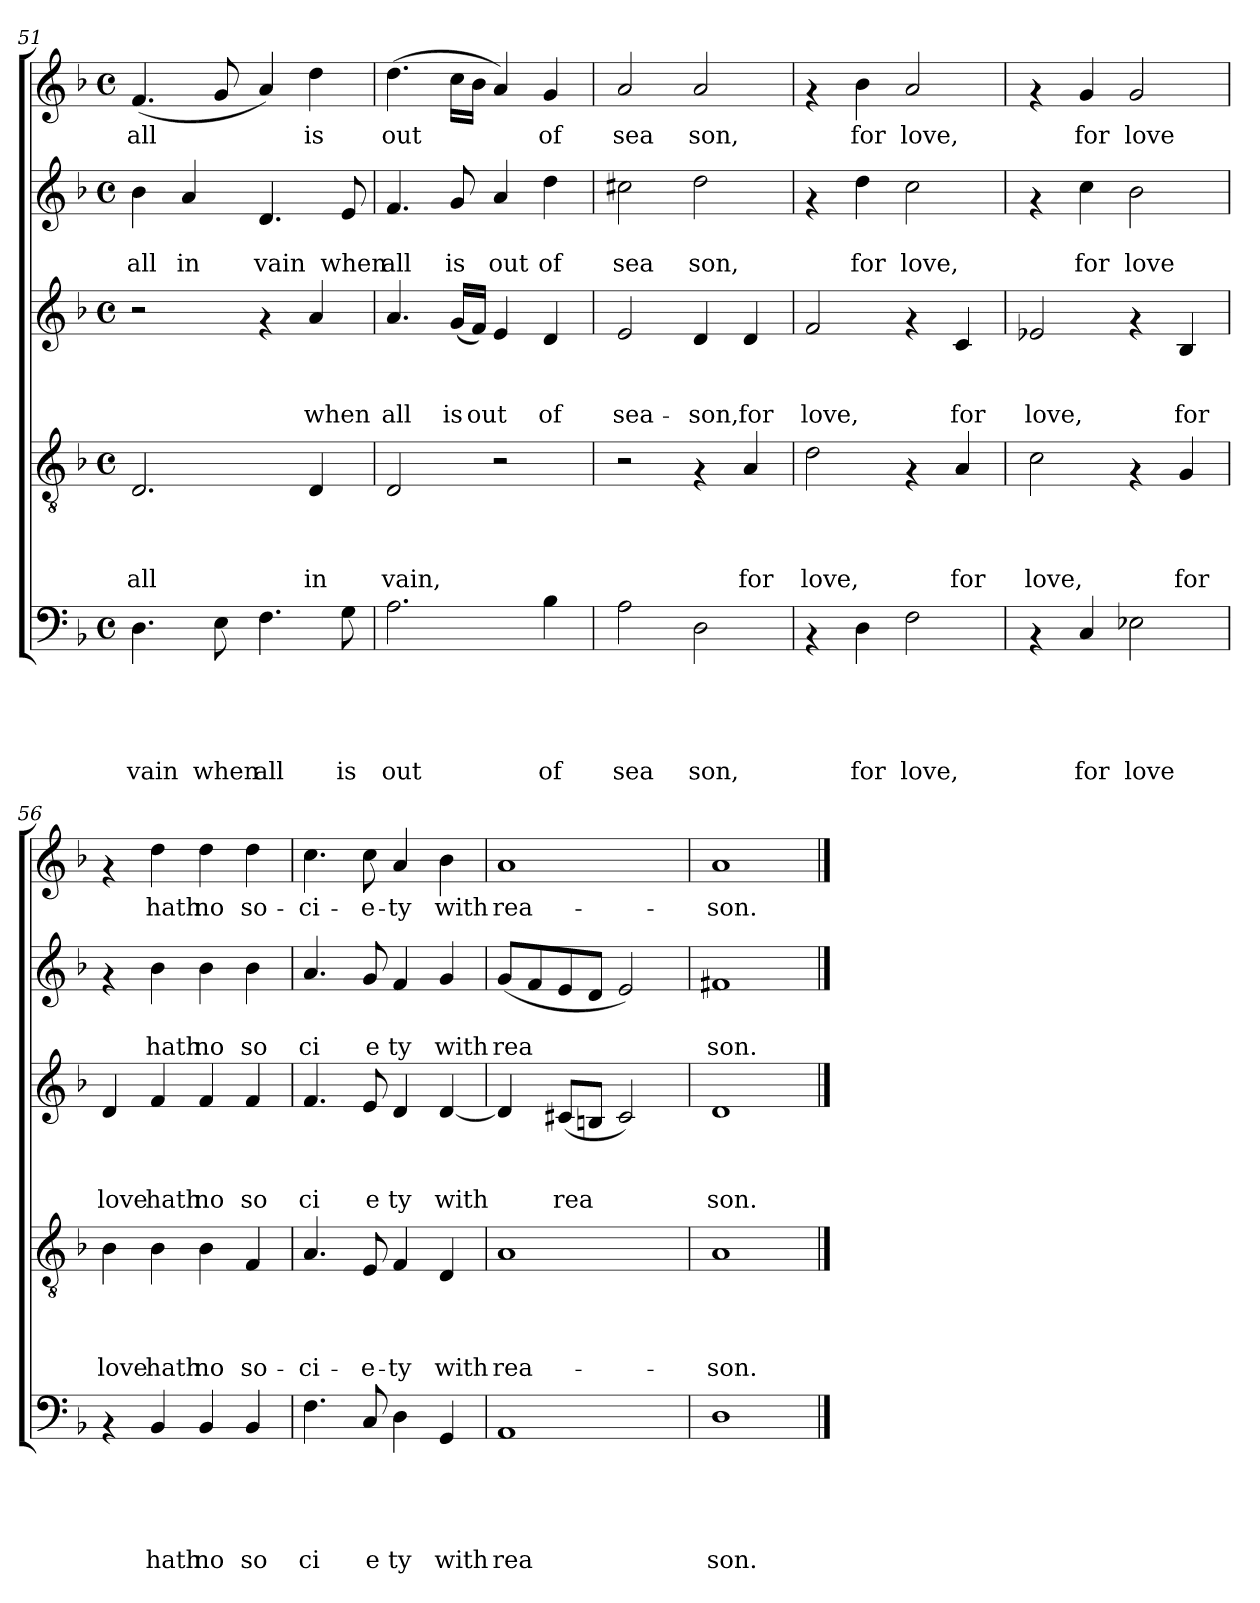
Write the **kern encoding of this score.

**kern	**text	**text	**text	**text	**text	**kern	**text	**text	**text	**text	**kern	**text	**text	**text	**kern	**text	**text	**kern	**text
*part5	*part5	*part5	*part5	*part5	*part5	*part4	*part4	*part4	*part4	*part4	*part3	*part3	*part3	*part3	*part2	*part2	*part2	*part1	*part1
*staff5	*staff5	*staff5	*staff5	*staff5	*staff5	*staff4	*staff4	*staff4	*staff4	*staff4	*staff3	*staff3	*staff3	*staff3	*staff2	*staff2	*staff2	*staff1	*staff1
*clefF4	*	*	*	*	*	*clefGv2	*	*	*	*	*clefG2	*	*	*	*clefG2	*	*	*clefG2	*
*k[b-]	*	*	*	*	*	*k[b-]	*	*	*	*	*k[b-]	*	*	*	*k[b-]	*	*	*k[b-]	*
*F:	*	*	*	*	*	*F:	*	*	*	*	*F:	*	*	*	*F:	*	*	*F:	*
*M4/4	*	*	*	*	*	*M4/4	*	*	*	*	*M4/4	*	*	*	*M4/4	*	*	*M4/4	*
*met(c)	*	*	*	*	*	*met(c)	*	*	*	*	*met(c)	*	*	*	*met(c)	*	*	*met(c)	*
=51	=51	=51	=51	=51	=51	=51	=51	=51	=51	=51	=51	=51	=51	=51	=51	=51	=51	=51	=51
!	!	!	!	!	!LO:LY:b	!	!	!	!	!LO:LY:b	!	!	!	!	!	!	!LO:LY:b	!	!LO:LY:b
4.D\	.	.	.	.	vain	2.D/	.	.	.	all	2r	.	.	.	4b-\	.	all	(<4.f/	all
!	!	!	!	!	!	!	!	!	!	!	!	!	!	!	!	!	!LO:LY:b	!	!
.	.	.	.	.	.	.	.	.	.	.	.	.	.	.	4a/	.	in	.	.
!	!	!	!	!	!LO:LY:b	!	!	!	!	!	!	!	!	!	!	!	!	!	!
8E\	.	.	.	.	when	.	.	.	.	.	.	.	.	.	.	.	.	8g/	.
!	!	!	!	!	!LO:LY:b	!	!	!	!	!	!	!	!	!	!	!	!LO:LY:b	!	!
4.F\	.	.	.	.	all	.	.	.	.	.	4rf	.	.	.	4.d/	.	vain	4a/)	.
!	!	!	!	!	!	!	!	!	!	!LO:LY:b	!	!	!	!LO:LY:b	!	!	!	!	!LO:LY:b
.	.	.	.	.	.	4D/	.	.	.	in	4a/	.	.	when	.	.	.	4dd\	is
!	!	!	!	!	!LO:LY:b	!	!	!	!	!	!	!	!	!	!	!	!LO:LY:b	!	!
8G\	.	.	.	.	is	.	.	.	.	.	.	.	.	.	8e/	.	when	.	.
=52	=52	=52	=52	=52	=52	=52	=52	=52	=52	=52	=52	=52	=52	=52	=52	=52	=52	=52	=52
!	!	!	!	!	!LO:LY:b	!	!	!	!	!LO:LY:b	!	!	!	!LO:LY:b	!	!	!LO:LY:b	!	!LO:LY:b
2.A\	.	.	.	.	out	2D/	.	.	.	vain,	4.a/	.	.	all	4.f/	.	all	(>4.dd\	out
!	!	!	!	!	!	!	!	!	!	!	!	!	!	!LO:LY:b	!	!	!LO:LY:b	!	!
.	.	.	.	.	.	.	.	.	.	.	(<16g/LL	.	.	is	8g/	.	is	16cc\LL	.
!	!	!	!	!	!	!	!	!	!	!	!	!	!	!LO:LY:b	!	!	!	!	!
.	.	.	.	.	.	.	.	.	.	.	16f/JJ)	.	.	out	.	.	.	16b-\JJ	.
!	!	!	!	!	!	!	!	!	!	!	!	!	!	!	!	!	!LO:LY:b	!	!
.	.	.	.	.	.	2r	.	.	.	.	4e/	.	.	.	4a/	.	out	4a/)	.
!	!	!	!	!	!LO:LY:b	!	!	!	!	!	!	!	!	!LO:LY:b	!	!	!LO:LY:b	!	!LO:LY:b
4B-\	.	.	.	.	of	.	.	.	.	.	4d/	.	.	of	4dd\	.	of	4g/	of
=53	=53	=53	=53	=53	=53	=53	=53	=53	=53	=53	=53	=53	=53	=53	=53	=53	=53	=53	=53
!	!	!	!	!	!LO:LY:b	!	!	!	!	!	!	!	!	!LO:LY:b	!	!	!LO:LY:b	!	!LO:LY:b
2A\	.	.	.	.	sea	2r	.	.	.	.	2e/	.	.	sea-	2cc#X\	.	sea	2a/	sea
!	!	!	!	!	!LO:LY:b	!	!	!	!	!	!	!	!	!LO:LY:b	!	!	!LO:LY:b	!	!LO:LY:b
2D\	.	.	.	.	son,	4rF	.	.	.	.	4d/	.	.	-son,	2dd\	.	son,	2a/	son,
!	!	!	!	!	!	!	!	!	!	!LO:LY:b	!	!	!	!LO:LY:b	!	!	!	!	!
.	.	.	.	.	.	4A/	.	.	.	for	4d/	.	.	for	.	.	.	.	.
!!LO:LB:g=z
=54	=54	=54	=54	=54	=54	=54	=54	=54	=54	=54	=54	=54	=54	=54	=54	=54	=54	=54	=54
!	!	!	!	!	!	!	!	!	!	!LO:LY:b	!	!	!	!LO:LY:b	!	!	!	!	!
4rAA	.	.	.	.	.	2d\	.	.	.	love,	2f/	.	.	love,	4rf	.	.	4rf	.
!	!	!	!	!	!LO:LY:b	!	!	!	!	!	!	!	!	!	!	!	!LO:LY:b	!	!LO:LY:b
4D\	.	.	.	.	for	.	.	.	.	.	.	.	.	.	4dd\	.	for	4b-\	for
!	!	!	!	!	!LO:LY:b	!	!	!	!	!	!	!	!	!	!	!	!LO:LY:b	!	!LO:LY:b
2F\	.	.	.	.	love,	4rF	.	.	.	.	4rf	.	.	.	2cc\	.	love,	2a/	love,
!	!	!	!	!	!	!	!	!	!	!LO:LY:b	!	!	!	!LO:LY:b	!	!	!	!	!
.	.	.	.	.	.	4A/	.	.	.	for	4c/	.	.	for	.	.	.	.	.
=55	=55	=55	=55	=55	=55	=55	=55	=55	=55	=55	=55	=55	=55	=55	=55	=55	=55	=55	=55
!	!	!	!	!	!	!	!	!	!	!LO:LY:b	!	!	!	!LO:LY:b	!	!	!	!	!
4rAA	.	.	.	.	.	2c\	.	.	.	love,	2e-X/	.	.	love,	4rf	.	.	4rf	.
!	!	!	!	!	!LO:LY:b	!	!	!	!	!	!	!	!	!	!	!	!LO:LY:b	!	!LO:LY:b
4C/	.	.	.	.	for	.	.	.	.	.	.	.	.	.	4cc\	.	for	4g/	for
!	!	!	!	!	!LO:LY:b	!	!	!	!	!	!	!	!	!	!	!	!LO:LY:b	!	!LO:LY:b
2E-X\	.	.	.	.	love	4rF	.	.	.	.	4rf	.	.	.	2b-\	.	love	2g/	love
!	!	!	!	!	!	!	!	!	!	!LO:LY:b	!	!	!	!LO:LY:b	!	!	!	!	!
.	.	.	.	.	.	4G/	.	.	.	for	4B-/	.	.	for	.	.	.	.	.
=56	=56	=56	=56	=56	=56	=56	=56	=56	=56	=56	=56	=56	=56	=56	=56	=56	=56	=56	=56
!	!	!	!	!	!	!	!	!	!	!LO:LY:b	!	!	!	!LO:LY:b	!	!	!	!	!
4rAA	.	.	.	.	.	4B-\	.	.	.	love	4d/	.	.	love	4rf	.	.	4rf	.
!	!	!	!	!	!LO:LY:b	!	!	!	!	!LO:LY:b	!	!	!	!LO:LY:b	!	!	!LO:LY:b	!	!LO:LY:b
4BB-/	.	.	.	.	hath	4B-\	.	.	.	hath	4f/	.	.	hath	4b-\	.	hath	4dd\	hath
!	!	!	!	!	!LO:LY:b	!	!	!	!	!LO:LY:b	!	!	!	!LO:LY:b	!	!	!LO:LY:b	!	!LO:LY:b
4BB-/	.	.	.	.	no	4B-\	.	.	.	no	4f/	.	.	no	4b-\	.	no	4dd\	no
!	!	!	!	!	!LO:LY:b	!	!	!	!	!LO:LY:b	!	!	!	!LO:LY:b	!	!	!LO:LY:b	!	!LO:LY:b
4BB-/	.	.	.	.	so	4F/	.	.	.	so-	4f/	.	.	so	4b-\	.	so	4dd\	so-
=57	=57	=57	=57	=57	=57	=57	=57	=57	=57	=57	=57	=57	=57	=57	=57	=57	=57	=57	=57
!	!	!	!	!	!LO:LY:b	!	!	!	!	!LO:LY:b	!	!	!	!LO:LY:b	!	!	!LO:LY:b	!	!LO:LY:b
4.F\	.	.	.	.	ci	4.A/	.	.	.	-ci-	4.f/	.	.	ci	4.a/	.	ci	4.cc\	-ci-
!	!	!	!	!	!LO:LY:b	!	!	!	!	!LO:LY:b	!	!	!	!LO:LY:b	!	!	!LO:LY:b	!	!LO:LY:b
8C/	.	.	.	.	e	8E/	.	.	.	-e-	8e/	.	.	e	8g/	.	e	8cc\	-e-
!	!	!	!	!	!LO:LY:b	!	!	!	!	!LO:LY:b	!	!	!	!LO:LY:b	!	!	!LO:LY:b	!	!LO:LY:b
4D\	.	.	.	.	ty	4F/	.	.	.	-ty	4d/	.	.	ty	4f/	.	ty	4a/	-ty
!	!	!	!	!	!LO:LY:b	!	!	!	!	!LO:LY:b	!	!	!	!LO:LY:b	!	!	!LO:LY:b	!	!LO:LY:b
4GG/	.	.	.	.	with	4D/	.	.	.	with	[<4d/	.	.	with	4g/	.	with	4b-\	with
=58	=58	=58	=58	=58	=58	=58	=58	=58	=58	=58	=58	=58	=58	=58	=58	=58	=58	=58	=58
!	!	!	!	!	!LO:LY:b	!	!	!	!	!LO:LY:b	!	!	!	!	!	!	!LO:LY:b	!	!LO:LY:b
1AA	.	.	.	.	rea	1A	.	.	.	rea-	4d/]	.	.	.	(<8g/L	.	rea	1a	rea-
.	.	.	.	.	.	.	.	.	.	.	.	.	.	.	8f/	.	.	.	.
!	!	!	!	!	!	!	!	!	!	!	!	!	!	!LO:LY:b	!	!	!	!	!
.	.	.	.	.	.	.	.	.	.	.	(<8c#X/L	.	.	rea	8e/	.	.	.	.
.	.	.	.	.	.	.	.	.	.	.	8Bn/J	.	.	.	8d/J	.	.	.	.
.	.	.	.	.	.	.	.	.	.	.	2c#/)	.	.	.	2e/)	.	.	.	.
=59	=59	=59	=59	=59	=59	=59	=59	=59	=59	=59	=59	=59	=59	=59	=59	=59	=59	=59	=59
!	!	!	!	!	!LO:LY:b	!	!	!	!	!LO:LY:b	!	!	!	!LO:LY:b	!	!	!LO:LY:b	!	!LO:LY:b
1D	.	.	.	.	son.	1A	.	.	.	-son.	1d	.	.	son.	1f#X	.	son.	1a	-son.
==	==	==	==	==	==	==	==	==	==	==	==	==	==	==	==	==	==	==	==
*-	*-	*-	*-	*-	*-	*-	*-	*-	*-	*-	*-	*-	*-	*-	*-	*-	*-	*-	*-
